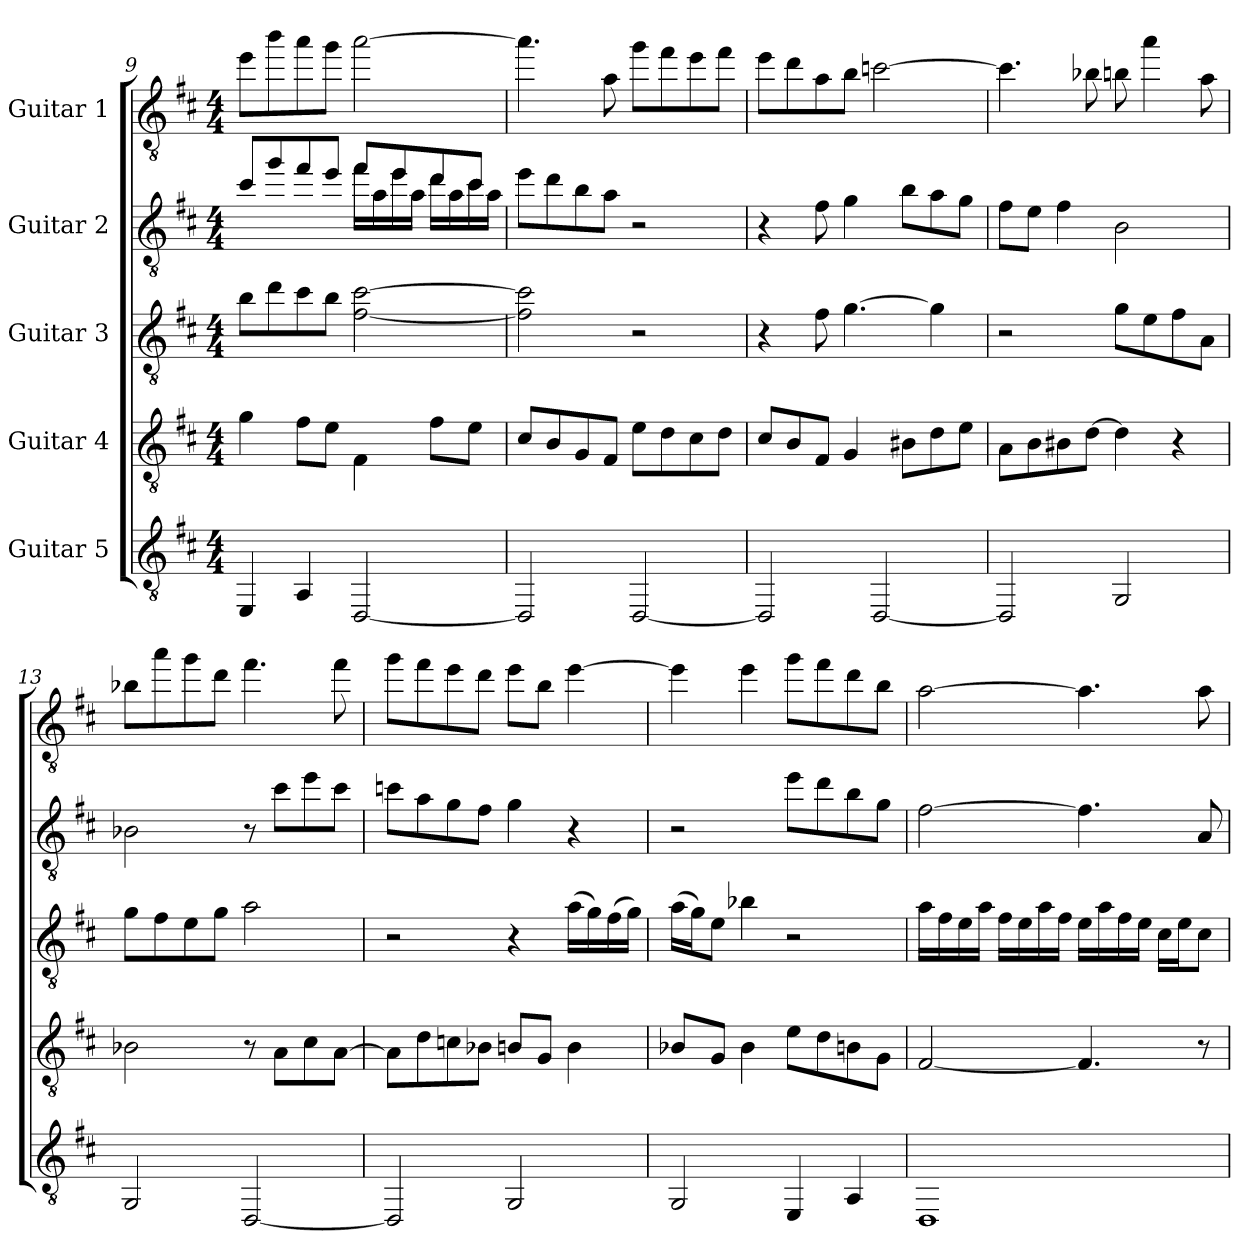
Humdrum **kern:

**kern	**kern	**kern	**kern	**kern
*part5	*part4	*part3	*part2	*part1
*staff5	*staff4	*staff3	*staff2	*staff1
*I"Guitar 5	*I"Guitar 4	*I"Guitar 3	*I"Guitar 2	*I"Guitar 1
*clefGv2	*clefGv2	*clefGv2	*clefGv2	*clefGv2
*k[f#c#]	*k[f#c#]	*k[f#c#]	*k[f#c#]	*k[f#c#]
*M4/4	*M4/4	*M4/4	*M4/4	*M4/4
=9	=9	=9	=9	=9
*	*	*	*^	*
4EE/	4g\	8b\L	8cc#/L	2ryy	8ee\L
.	.	8dd\	8gg/	.	8bb\
4AA/	8f#\L	8cc#\	8ff#/	.	8aa\
.	8e\J	8b\J	8ee/J	.	8gg\J
[2DD/	4F#\	[2f#\ [2cc#\	8ff#/L	16ff#\LL	[2aa\
.	.	.	.	16a\	.
.	.	.	8ee/	16ee\	.
.	.	.	.	16a\JJ	.
.	8f#\L	.	8dd/	16dd\LL	.
.	.	.	.	16a\	.
.	8e\J	.	8cc#/J	16cc#\	.
.	.	.	.	16a\JJ	.
*	*	*	*v	*v	*
!!LO:PB:g=z
=10	=10	=10	=10	=10
2DD/]	8c#/L	2f#\] 2cc#\]	8ee\L	4.aa\]
.	8B/	.	8dd\	.
.	8G/	.	8b\	.
.	8F#/J	.	8a\J	8a\
[2DD/	8e\L	2r	2r	8gg\L
.	8d\	.	.	8ff#\
.	8c#\	.	.	8ee\
.	8d\J	.	.	8ff#\J
=11	=11	=11	=11	=11
2DD/]	8c#/L	4r	4r	8ee\L
.	8B/	.	.	8dd\
.	8F#/J	8f#\	8f#\	8a\
.	4G/	[4.g\	4g\	8b\J
[2DD/	.	.	.	[2ccn\
.	8B#X\L	.	8b\L	.
.	8d\	4g\]	8a\	.
.	8e\J	.	8g\J	.
=12	=12	=12	=12	=12
2DD/]	8A\L	2r	8f#\L	4.cc\]
.	8B\	.	8e\J	.
.	8B#X\	.	4f#\	.
.	[8d\J	.	.	8b-X\
2GG/	4d\]	8g\L	2B\	8bn\
.	.	8e\	.	4aa\
.	4r	8f#\	.	.
.	.	8A\J	.	8a\
!!LO:LB:g=z
=13	=13	=13	=13	=13
2GG/	2B-X\	8g\L	2B-X\	8b-X\L
.	.	8f#\	.	8aa\
.	.	8e\	.	8gg\
.	.	8g\J	.	8dd\J
[2DD/	8r	2a\	8r	4.ff#\
.	8A\L	.	8cc#\L	.
.	8c#\	.	8ee\	.
.	[8A\J	.	8cc#\J	8ff#\
=14	=14	=14	=14	=14
2DD/]	8A\L]	2r	8ccn\L	8gg\L
.	8d\	.	8a\	8ff#\
.	8cn\	.	8g\	8ee\
.	8B-X\J	.	8f#\J	8dd\J
2GG/	8Bn/L	4r	4g\	8ee\L
.	8G/J	.	.	8b\J
.	4B\	(16a\LL	4r	[4ee\
.	.	16g\)	.	.
.	.	(16f#\	.	.
.	.	16g\JJ)	.	.
=15	=15	=15	=15	=15
2GG/	8B-X/L	(16a\LL	2r	4ee\]
.	.	16g\J)	.	.
.	8G/J	8e\J	.	.
.	4B-\	4b-X\	.	4ee\
4EE/	8e\L	2r	8ee\L	8gg\L
.	8d\	.	8dd\	8ff#\
4AA/	8Bn\	.	8b\	8dd\
.	8G\J	.	8g\J	8b\J
!!LO:LB:g=z
=16	=16	=16	=16	=16
1DD	[2F#/	16a\LL	[2f#\	[2a\
.	.	16f#\	.	.
.	.	16e\	.	.
.	.	16a\JJ	.	.
.	.	16f#\LL	.	.
.	.	16e\	.	.
.	.	16a\	.	.
.	.	16f#\JJ	.	.
.	4.F#/]	16e\LL	4.f#\]	4.a\]
.	.	16a\	.	.
.	.	16f#\	.	.
.	.	16e\JJ	.	.
.	.	16c#\LL	.	.
.	.	16e\J	.	.
*	*	*	*	*MM58
.	8r	8c#\J	8A/	8a\
=	=	=	=	=
*-	*-	*-	*-	*-
